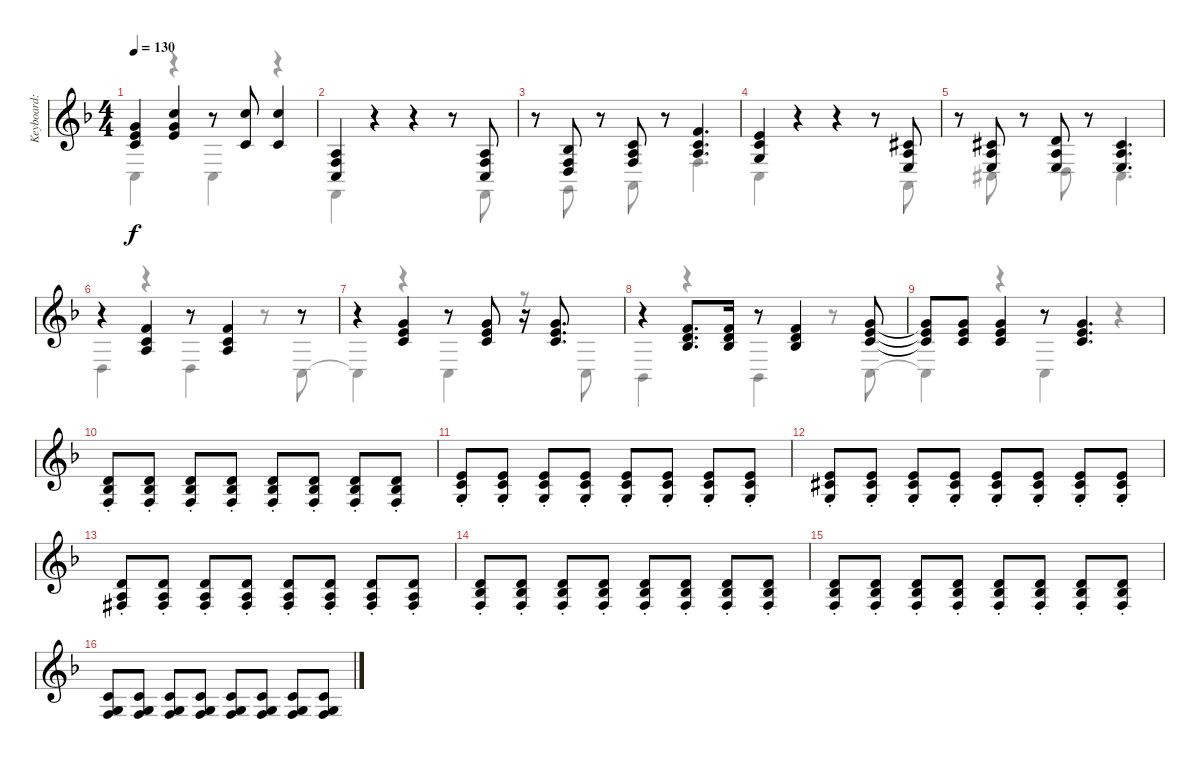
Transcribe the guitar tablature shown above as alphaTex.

\track ("Keyboard: Tsumugi Kotobuki" "Keyboard: ") {instrument electricgrandpiano}
\staff {score}
\tuning (E4 B3 G3 D3 A2 D2) {hide}
\voice
\ts (4 4)
\tempo 130
\clef g2
\ks f
(0.3{t} 2.4{t} 3.5{t}).4{ot 8vb dy f} (1.2 0.3 2.4).4{ot 8vb} r.8{ot 8vb} (8.1 5.3).8 (8.1 5.3).4 |
(2.3 3.4 3.5).4 r.4 r.4 r.8 (2.3 3.4 3.5).8 |
r.8 (3.3 3.4 5.5).8 r.8 (1.2 2.3 3.4).8 r.8 (1.1 1.2 2.3).4{d} |
(0.1 1.2 0.3).4 r.4 r.4 r.8 (2.2{acc #} 2.3 2.4).8 |
r.8 (2.2{acc #} 2.3 2.4).8 r.8 (3.2 2.3 2.4).8 r.8 (2.2{acc #} 2.3 2.4).4{d} |
r.4{ot 8vb} (3.4 3.5 7.6).4{ot 8vb} r.8{ot 8vb} (3.4 3.5 7.6).4{ot 8vb} r.8{ot 8vb} |
r.4{ot 8vb} (0.3 2.4 3.5).4{ot 8vb} r.8{ot 8vb} (0.3 2.4 3.5).8{ot 8vb} r.16{ot 8vb} (0.3 2.4 3.5).8{d ot 8vb} |
r.4{ot 8vb} (0.4 8.5 8.6).8{d ot 8vb} (0.4 8.5 8.6).16{ot 8vb} r.8{ot 8vb} (0.4 8.5 8.6).4{ot 8vb} (0.3 2.4 3.5).8{ot 8vb} |
(0.3{t} 2.4{t} 3.5{t}).8{ot 8vb} (0.3 2.4 3.5).8{ot 8vb} (0.3 2.4 3.5).4{ot 8vb} r.8{ot 8vb} (0.3 2.4 3.5).4{d ot 8vb} |
(3.2{st} 3.3{st} 3.4{st}).8 (3.2{st} 3.3{st} 3.4{st}).8 (3.2{st} 3.3{st} 3.4{st}).8 (3.2{st} 3.3{st} 3.4{st}).8 (3.2{st} 3.3{st} 3.4{st}).8 (3.2{st} 3.3{st} 3.4{st}).8 (3.2{st} 3.3{st} 3.4{st}).8 (3.2{st} 3.3{st} 3.4{st}).8 |
(0.1{st} 1.2{st} 0.3{st}).8 (0.1{st} 1.2{st} 0.3{st}).8 (0.1{st} 1.2{st} 0.3{st}).8 (0.1{st} 1.2{st} 0.3{st}).8 (0.1{st} 1.2{st} 0.3{st}).8 (0.1{st} 1.2{st} 0.3{st}).8 (0.1{st} 1.2{st} 0.3{st}).8 (0.1{st} 1.2{st} 0.3{st}).8 |
(0.1{st} 2.2{st acc #} 0.3{st}).8 (0.1{st} 2.2{st acc #} 0.3{st}).8 (0.1{st} 2.2{st acc #} 0.3{st}).8 (0.1{st} 2.2{st acc #} 0.3{st}).8 (0.1{st} 2.2{st acc #} 0.3{st}).8 (0.1{st} 2.2{st acc #} 0.3{st}).8 (0.1{st} 2.2{st acc #} 0.3{st}).8 (0.1{st} 2.2{st acc #} 0.3{st}).8 |
(3.2{st} 2.3{st} 4.4{st acc #}).8 (3.2{st} 2.3{st} 4.4{st acc #}).8 (3.2{st} 2.3{st} 4.4{st acc #}).8 (3.2{st} 2.3{st} 4.4{st acc #}).8 (3.2{st} 2.3{st} 4.4{st acc #}).8 (3.2{st} 2.3{st} 4.4{st acc #}).8 (3.2{st} 2.3{st} 4.4{st acc #}).8 (3.2{st} 2.3{st} 4.4{st acc #}).8 |
(3.2{st} 3.3{st} 3.4{st}).8 (3.2{st} 3.3{st} 3.4{st}).8 (3.2{st} 3.3{st} 3.4{st}).8 (3.2{st} 3.3{st} 3.4{st}).8 (3.2{st} 3.3{st} 3.4{st}).8 (3.2{st} 3.3{st} 3.4{st}).8 (3.2{st} 3.3{st} 3.4{st}).8 (3.2{st} 3.3{st} 3.4{st}).8 |
(3.2{st} 3.3{st} 3.4{st}).8 (3.2{st} 3.3{st} 3.4{st}).8 (3.2{st} 3.3{st} 3.4{st}).8 (3.2{st} 3.3{st} 3.4{st}).8 (3.2{st} 3.3{st} 3.4{st}).8 (3.2{st} 3.3{st} 3.4{st}).8 (3.2{st} 3.3{st} 3.4{st}).8 (3.2{st} 3.3{st} 3.4{st}).8 |
(1.2 0.3 3.4).8 (1.2 0.3 3.4).8 (1.2 0.3 3.4).8 (1.2 0.3 3.4).8 (1.2 0.3 3.4).8 (1.2 0.3 3.4).8 (1.2 0.3 3.4).8 (1.2 0.3 3.4).8
\voice
\clef g2
\ottava regular
\simile none
\ks f
3.5{t}.4{dy f} r.4 3.5.4 r.4 |
3.6.4 r.4 r.4 r.8 3.6.8 |
r.8 5.6.8 r.8 0.5.8 r.8 3.4.4{d} |
3.5.4 r.4 r.4 r.8 0.5.8 |
r.8 4.5{acc #}.8 r.8 0.4.8 r.8 4.5{acc #}.4{d} |
0.4.4 r.4 0.4.4 r.8 3.5.8 |
3.5{t}.4 r.4 3.5.4 r.8 3.5.8 |
1.5.4 r.4 1.5.4 r.8 3.5.8 |
3.5{t}.4 r.4 3.5.4 r.4 |
|
|
|
|
|
|
